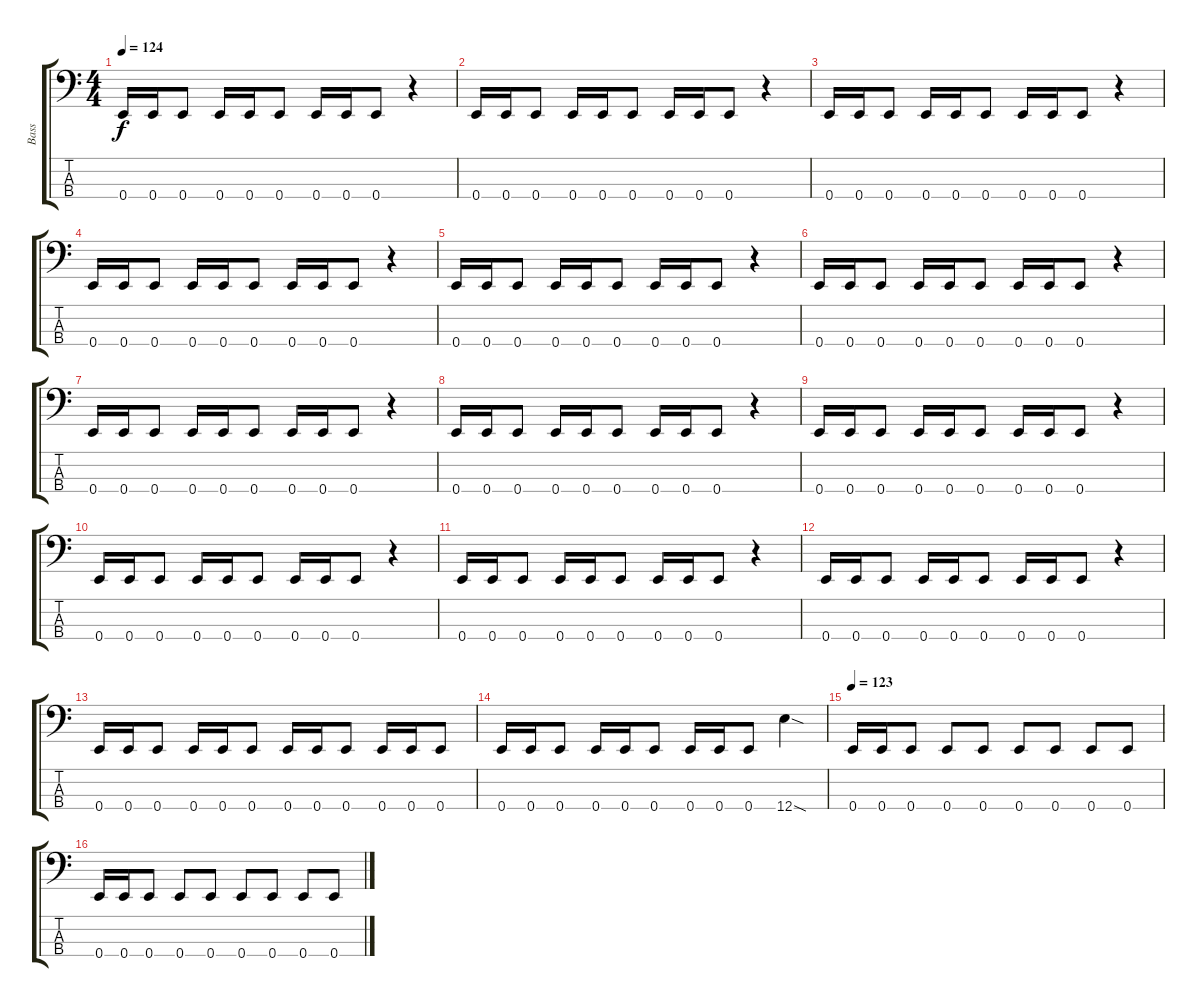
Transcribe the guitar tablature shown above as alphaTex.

\track ("Bass" "Bass") {instrument electricbassfinger}
\staff {score tabs}
\tuning (G2 D2 A1 E1) {hide}
\ts (4 4)
\tempo 124
\clef f4
\ks c
0.4.16{dy f} 0.4.16 0.4.8 0.4.16 0.4.16 0.4.8 0.4.16 0.4.16 0.4.8 r.4 |
0.4.16 0.4.16 0.4.8 0.4.16 0.4.16 0.4.8 0.4.16 0.4.16 0.4.8 r.4 |
0.4.16 0.4.16 0.4.8 0.4.16 0.4.16 0.4.8 0.4.16 0.4.16 0.4.8 r.4 |
0.4.16 0.4.16 0.4.8 0.4.16 0.4.16 0.4.8 0.4.16 0.4.16 0.4.8 r.4 |
0.4.16 0.4.16 0.4.8 0.4.16 0.4.16 0.4.8 0.4.16 0.4.16 0.4.8 r.4 |
0.4.16 0.4.16 0.4.8 0.4.16 0.4.16 0.4.8 0.4.16 0.4.16 0.4.8 r.4 |
0.4.16 0.4.16 0.4.8 0.4.16 0.4.16 0.4.8 0.4.16 0.4.16 0.4.8 r.4 |
0.4.16 0.4.16 0.4.8 0.4.16 0.4.16 0.4.8 0.4.16 0.4.16 0.4.8 r.4 |
0.4.16 0.4.16 0.4.8 0.4.16 0.4.16 0.4.8 0.4.16 0.4.16 0.4.8 r.4 |
0.4.16 0.4.16 0.4.8 0.4.16 0.4.16 0.4.8 0.4.16 0.4.16 0.4.8 r.4 |
0.4.16 0.4.16 0.4.8 0.4.16 0.4.16 0.4.8 0.4.16 0.4.16 0.4.8 r.4 |
0.4.16 0.4.16 0.4.8 0.4.16 0.4.16 0.4.8 0.4.16 0.4.16 0.4.8 r.4 |
0.4.16 0.4.16 0.4.8 0.4.16 0.4.16 0.4.8 0.4.16 0.4.16 0.4.8 0.4.16 0.4.16 0.4.8 |
0.4.16 0.4.16 0.4.8 0.4.16 0.4.16 0.4.8 0.4.16 0.4.16 0.4.8 12.4{sod}.4 |
\tempo 123
0.4.16 0.4.16 0.4.8 0.4.8 0.4.8 0.4.8 0.4.8 0.4.8 0.4.8 |
0.4.16 0.4.16 0.4.8 0.4.8 0.4.8 0.4.8 0.4.8 0.4.8 0.4.8
